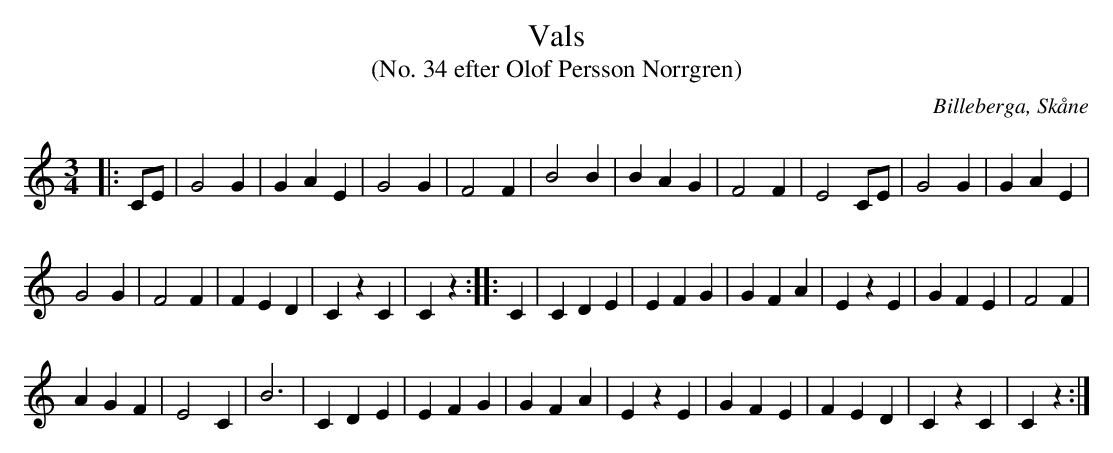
X:1
T:Vals
T:(No. 34 efter Olof Persson Norrgren)
O:Billeberga, Skåne
M:3/4
L:1/8
K:C
|: CE | G4 G2 | G2 A2 E2 | G4 G2 | F4 F2 | B4 B2 | B2 A2 G2 | F4 F2 | E4 CE | G4 G2 | G2 A2 E2 |
G4 G2 | F4 F2 | F2 E2 D2 | C2 z2 C2 | C2 z2 :: C2 | C2 D2 E2 | E2 F2 G2 | G2 F2 A2 | E2 z2 E2 | G2 F2 E2 | F4 F2 |
A2 G2 F2 | E4 C2 | B6 | C2 D2 E2 | E2 F2 G2 | G2 F2 A2 | E2 z2 E2 | G2 F2 E2 | F2 E2 D2 | C2 z2 C2 | C2 z2 :|
